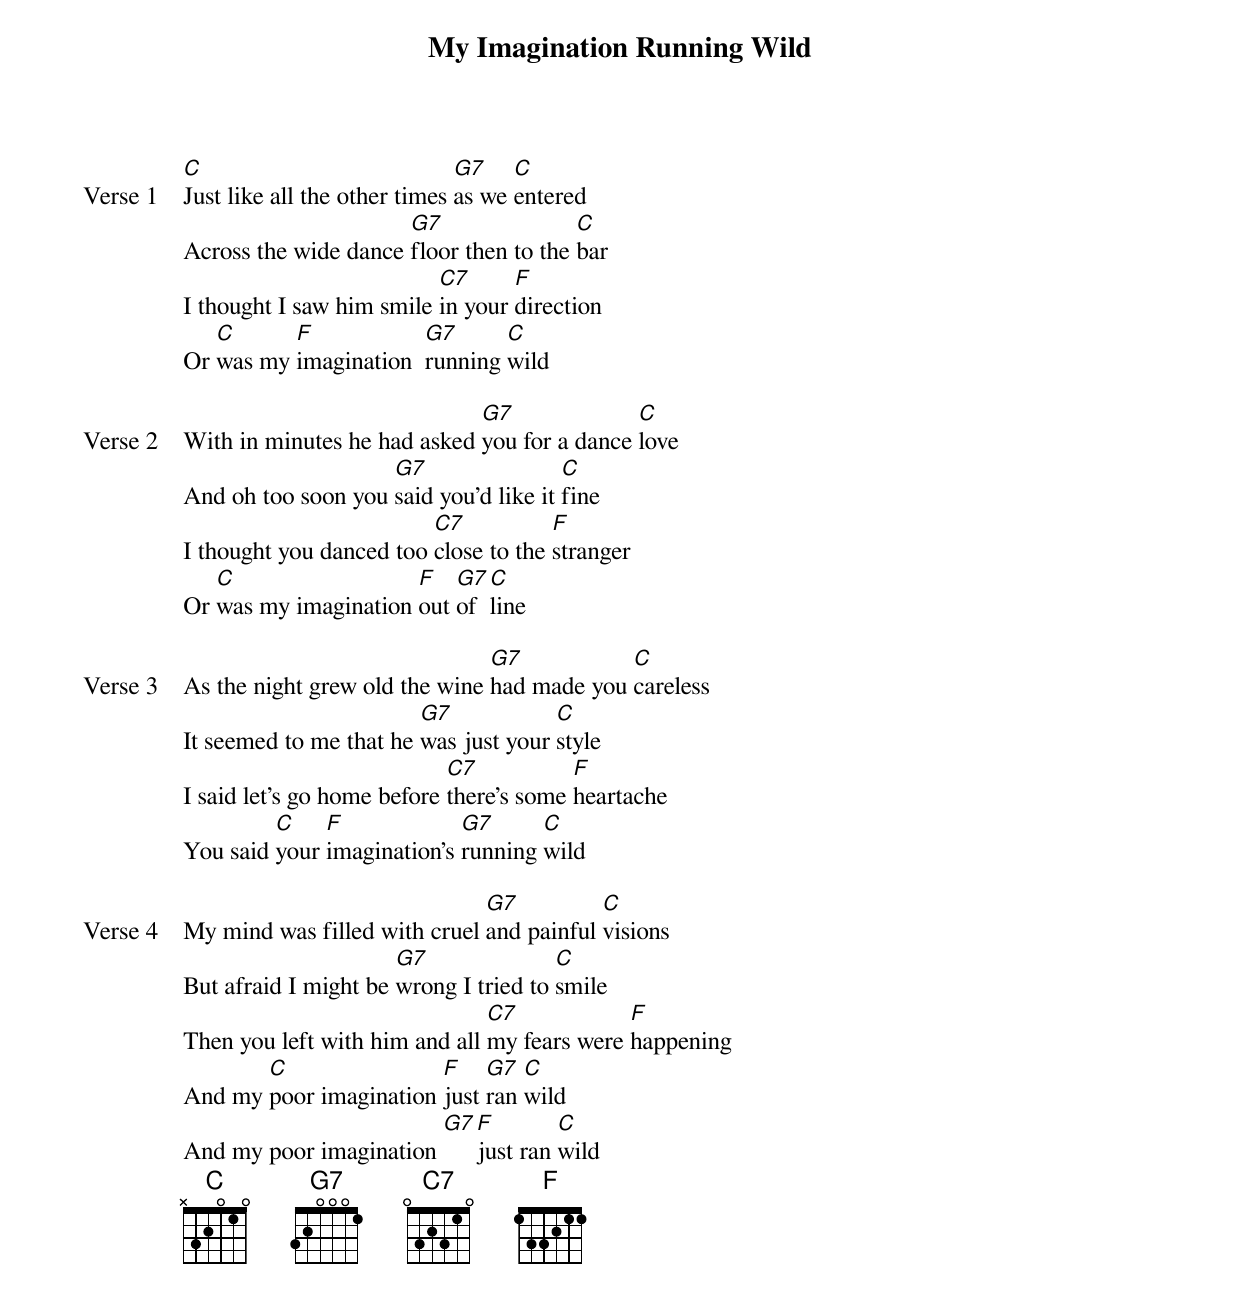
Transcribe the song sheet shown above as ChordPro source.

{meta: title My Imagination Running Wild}
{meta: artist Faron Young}
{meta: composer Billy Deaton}
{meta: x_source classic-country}
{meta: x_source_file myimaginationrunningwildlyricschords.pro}
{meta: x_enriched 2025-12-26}

{start_of_verse: Verse 1}
[C]Just like all the other times [G7]as we [C]entered
Across the wide dance [G7]floor then to the [C]bar
I thought I saw him smile [C7]in your [F]direction
Or [C]was my [F]imagination  [G7]running [C]wild
{end_of_verse}

{start_of_verse: Verse 2}
With in minutes he had asked [G7]you for a dance [C]love
And oh too soon you [G7]said you'd like it [C]fine
I thought you danced too [C7]close to the [F]stranger
Or [C]was my imagination [F]out [G7]of [C]line
{end_of_verse}

{start_of_verse: Verse 3}
As the night grew old the wine [G7]had made you [C]careless
It seemed to me that he [G7]was just your [C]style
I said let's go home before [C7]there's some [F]heartache
You said [C]your [F]imagination's [G7]running [C]wild
{end_of_verse}

{start_of_verse: Verse 4}
My mind was filled with cruel [G7]and painful [C]visions
But afraid I might be [G7]wrong I tried to [C]smile
Then you left with him and all [C7]my fears were [F]happening
And my [C]poor imagination [F]just [G7]ran [C]wild
And my poor imagination [G7][F]just ran [C]wild
{end_of_verse}
